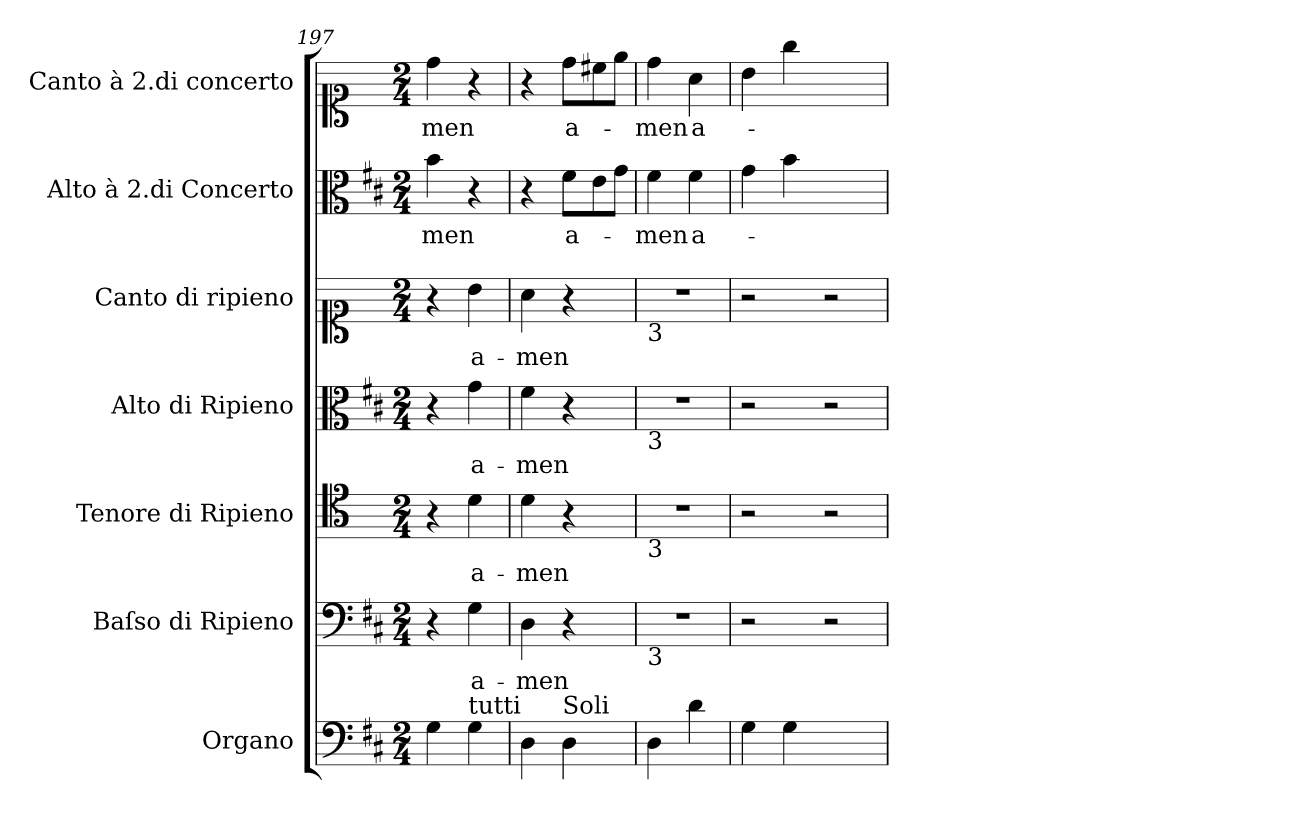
**kern	**kern	**text	**kern	**text	**kern	**text	**kern	**text	**kern	**text	**kern	**text
*part7	*part6	*part6	*part5	*part5	*part4	*part4	*part3	*part3	*part2	*part2	*part1	*part1
*staff7	*staff6	*staff6	*staff5	*staff5	*staff4	*staff4	*staff3	*staff3	*staff2	*staff2	*staff1	*staff1
*I"Organo	*I"Baſso di Ripieno	*	*I"Tenore di Ripieno	*	*I"Alto di Ripieno	*	*I"Canto di ripieno	*	*I"Alto à 2.di Concerto	*	*I"Canto à 2.di concerto	*
*I'org	*I'B rip	*	*I'T rip	*	*I'A rip	*	*	*	*I'A conc	*	*	*
*clefF4	*clefF4	*	*clefC4	*	*clefC3	*	*clefC1	*	*clefC3	*	*clefC1	*
*k[f#c#]	*k[f#c#]	*	*k[]	*	*k[f#c#]	*	*k[]	*	*k[f#c#]	*	*k[]	*
*M2/4	*M2/4	*	*M2/4	*	*M2/4	*	*M2/4	*	*M2/4	*	*M2/4	*
=197	=197	=197	=197	=197	=197	=197	=197	=197	=197	=197	=197	=197
4G\	4r	.	4r	.	4r	.	4r	.	4b\	-men	4dd\	-men
!LO:TX:a:t=tutti	!	!	!	!	!	!	!	!	!	!	!	!
!	!	!LO:LY:i	!	!LO:LY:i	!	!	!	!	!	!	!	!
4G\	4G\	a-	4d\	a-	4g\	a-	4b\	a-	4r	.	4r	.
=198	=198	=198	=198	=198	=198	=198	=198	=198	=198	=198	=198	=198
!	!	!LO:LY:i	!	!LO:LY:i	!	!	!	!	!	!	!	!
4D\	4D\	-men	4d\	-men	4f#\	-men	4a\	-men	4r	.	4r	.
*	*	*	*	*	*	*	*	*	*Xtuplet	*	*Xtuplet	*
!LO:TX:a:t=Soli	!	!	!	!	!	!	!	!	!	!	!	!
4D\	4r	.	4r	.	4r	.	4r	.	12f#\L	a-	12dd\L	a-
.	.	.	.	.	.	.	.	.	12e\	.	12cc#\	.
.	.	.	.	.	.	.	.	.	12g\J	.	12ee\J	.
=199	=199	=199	=199	=199	=199	=199	=199	=199	=199	=199	=199	=199
!	!	!	!	!	!	!	!LO:TX:b:t=3	!	!	!	!	!
!	!	!	!	!	!LO:TX:b:t=3	!	!	!	!	!	!	!
!	!	!	!LO:TX:b:t=3	!	!	!	!	!	!	!	!	!
!	!LO:TX:b:t=3	!	!	!	!	!	!	!	!	!	!	!
4D\	2r	.	2r	.	2r	.	2r	.	4f#\	-men	4dd\	-men
4d\	.	.	.	.	.	.	.	.	4f#\	a-	4a\	a-
=200	=200	=200	=200	=200	=200	=200	=200	=200	=200	=200	=200	=200
4G\	2r	.	2r	.	2r	.	2r	.	4g\	.	4b\	.
4G\	.	.	.	.	.	.	.	.	4b\	.	4gg\	.
2ryy	2r	.	2r	.	2r	.	2r	.	2ryy	.	2ryy	.
=	=	=	=	=	=	=	=	=	=	=	=	=
*-	*-	*-	*-	*-	*-	*-	*-	*-	*-	*-	*-	*-
